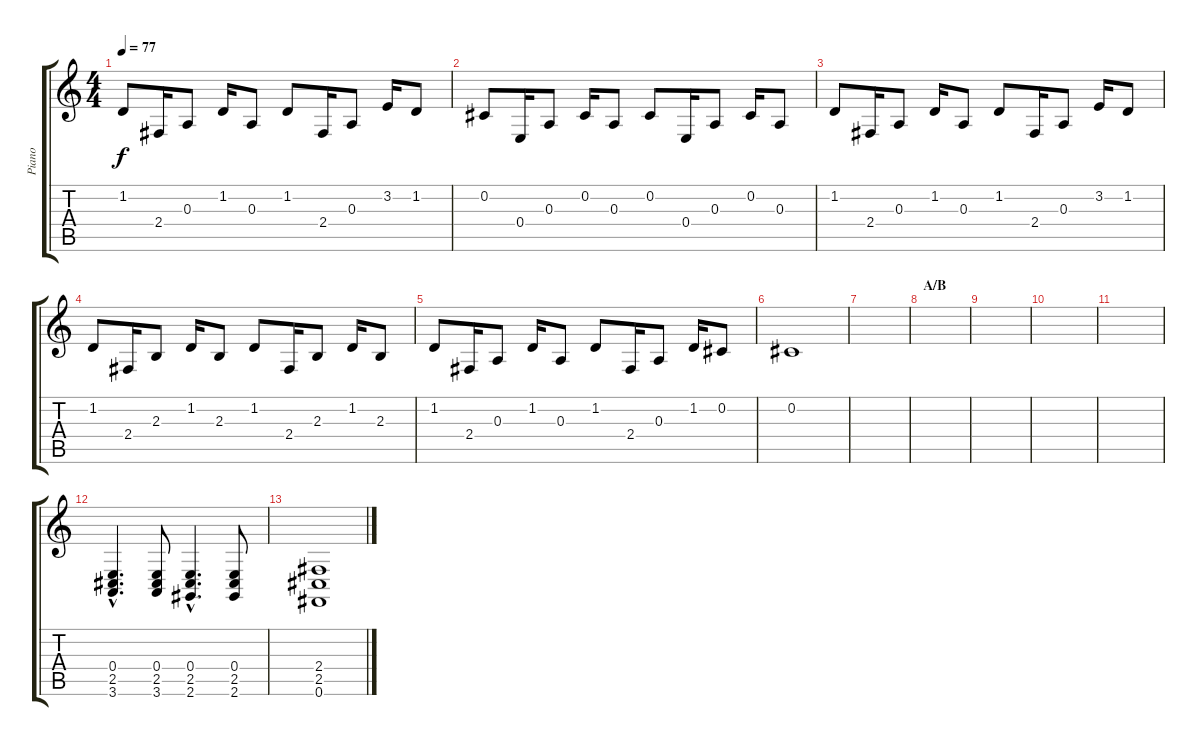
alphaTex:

\track ("Piano" "Piano") {instrument brightacousticpiano}
\staff {score tabs}
\tuning (Gb4 Db4 A3 E3 B2 Gb2) {hide}
\ts (4 4)
\tempo 77
\clef g2
\ks c
1.2.8{dy f} 2.4.16 0.3.8 1.2.16 0.3.8 1.2.8 2.4.16 0.3.8 3.2.16 1.2.8 |
0.2.8 0.4.16 0.3.8 0.2.16 0.3.8 0.2.8 0.4.16 0.3.8 0.2.16 0.3.8 |
1.2.8 2.4.16 0.3.8 1.2.16 0.3.8 1.2.8 2.4.16 0.3.8 3.2.16 1.2.8 |
1.2.8 2.4.16 2.3.8 1.2.16 2.3.8 1.2.8 2.4.16 2.3.8 1.2.16 2.3.8 |
1.2.8 2.4.16 0.3.8 1.2.16 0.3.8 1.2.8 2.4.16 0.3.8 1.2.16 0.2.8 |
0.2.1 |
|
\section ("" "A/B")
|
|
|
|
(0.4{hac} 2.5{hac} 3.6{hac}).4{d} (0.4 2.5 3.6).8 (0.4{hac} 2.5{hac} 2.6{hac}).4{d} (0.4 2.5 2.6).8 |
(2.4 2.5 0.6).1
